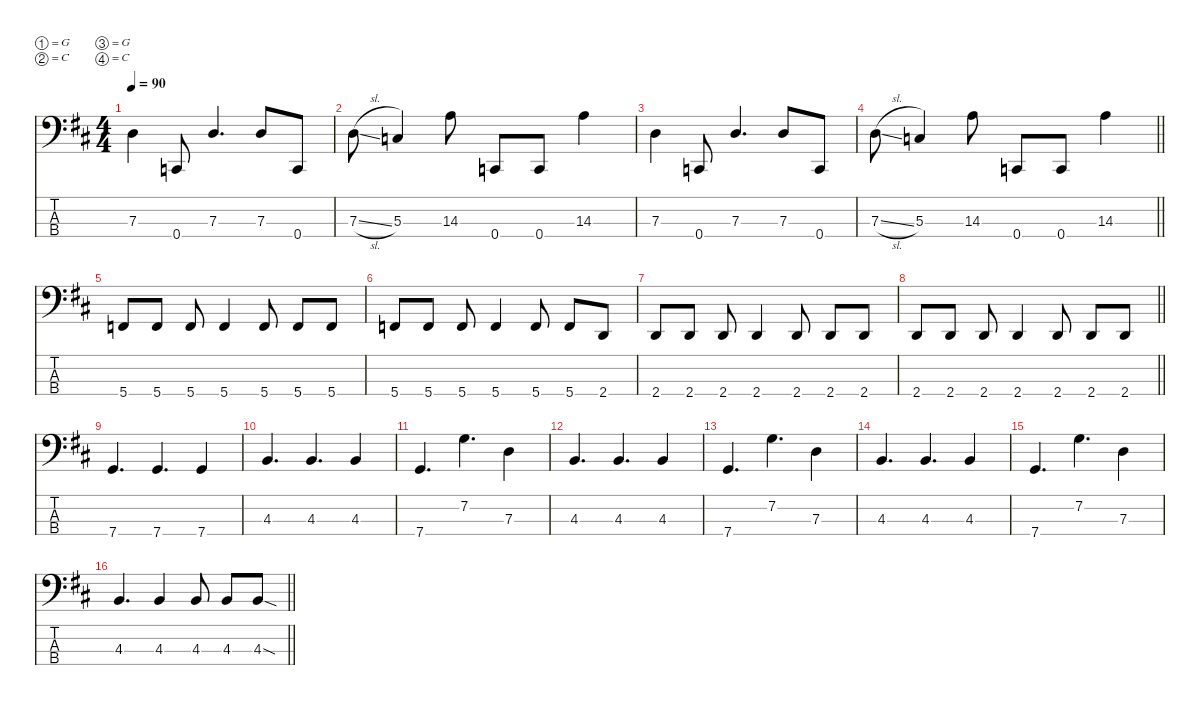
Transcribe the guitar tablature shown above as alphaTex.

\defaultSystemsLayout 4
\hideDynamics
\bracketExtendMode nobrackets
\singleTrackTrackNamePolicy hidden
\multiTrackTrackNamePolicy hidden
\otherSystemsTrackNameOrientation horizontal
\track ("Bass" "el.bs.") {instrument electricbassfinger}
\staff {score tabs}
\tuning (G2 C2 G1 C1)
\ts (4 4)
\tempo 90
\clef f4
\ks bminor
7.3{acc forcenatural}.4{dy mp beam Down} 0.4{acc forcenatural}.8{beam Up} 7.3{acc forcenatural}.4{d beam Up} 7.3{acc forcenatural}.8{beam Up} 0.4{acc forcenatural}.8{beam Up} |
7.3{sl acc forcenatural}.8{beam Down} 5.3{acc forcenatural}.4{dy f beam Up} 14.3{acc forcenatural}.8{dy p beam Down} 0.4{acc forcenatural}.8{dy mp beam Up} 0.4{acc forcenatural}.8{beam Up} 14.3{acc forcenatural}.4{dy p beam Down} |
7.3{acc forcenatural}.4{dy mp beam Down} 0.4{acc forcenatural}.8{beam Up} 7.3{acc forcenatural}.4{d beam Up} 7.3{acc forcenatural}.8{beam Up} 0.4{acc forcenatural}.8{beam Up} |
\barLineRight lightlight
7.3{sl acc forcenatural}.8{beam Down} 5.3{acc forcenatural}.4{dy f beam Up} 14.3{acc forcenatural}.8{dy p beam Down} 0.4{acc forcenatural}.8{dy mp beam Up} 0.4{acc forcenatural}.8{beam Up} 14.3{acc forcenatural}.4{dy p beam Down} |
5.4{acc forcenatural}.8{dy mf beam Up} 5.4{acc forcenatural}.8{beam Up} 5.4{acc forcenatural}.8{beam Up} 5.4{acc forcenatural}.4{beam Up} 5.4{acc forcenatural}.8{beam Up} 5.4{acc forcenatural}.8{beam Up} 5.4{acc forcenatural}.8{beam Up} |
5.4{acc forcenatural}.8{beam Up} 5.4{acc forcenatural}.8{beam Up} 5.4{acc forcenatural}.8{beam Up} 5.4{acc forcenatural}.4{beam Up} 5.4{acc forcenatural}.8{beam Up} 5.4{acc forcenatural}.8{beam Up} 2.4{acc forcenatural}.8{beam Up} |
2.4{acc forcenatural}.8{beam Up} 2.4{acc forcenatural}.8{beam Up} 2.4{acc forcenatural}.8{beam Up} 2.4{acc forcenatural}.4{beam Up} 2.4{acc forcenatural}.8{beam Up} 2.4{acc forcenatural}.8{beam Up} 2.4{acc forcenatural}.8{beam Up} |
\barLineRight lightlight
2.4{acc forcenatural}.8{beam Up} 2.4{acc forcenatural}.8{beam Up} 2.4{acc forcenatural}.8{beam Up} 2.4{acc forcenatural}.4{beam Up} 2.4{acc forcenatural}.8{beam Up} 2.4{acc forcenatural}.8{beam Up} 2.4{acc forcenatural}.8{beam Up} |
7.4{acc forcenatural}.4{d dy f beam Up} 7.4{acc forcenatural}.4{d beam Up} 7.4{acc forcenatural}.4{beam Up} |
4.3{acc forcenatural}.4{d beam Up} 4.3{acc forcenatural}.4{d beam Up} 4.3{acc forcenatural}.4{beam Up} |
7.4{acc forcenatural}.4{d beam Up} 7.2{acc forcenatural}.4{d beam Down} 7.3{acc forcenatural}.4{beam Down} |
4.3{acc forcenatural}.4{d beam Up} 4.3{acc forcenatural}.4{d beam Up} 4.3{acc forcenatural}.4{beam Up} |
7.4{acc forcenatural}.4{d beam Up} 7.2{acc forcenatural}.4{d beam Down} 7.3{acc forcenatural}.4{beam Down} |
4.3{acc forcenatural}.4{d beam Up} 4.3{acc forcenatural}.4{d beam Up} 4.3{acc forcenatural}.4{beam Up} |
7.4{acc forcenatural}.4{d beam Up} 7.2{acc forcenatural}.4{d beam Down} 7.3{acc forcenatural}.4{beam Down} |
\barLineRight lightlight
4.3{acc forcenatural}.4{d beam Up} 4.3{acc forcenatural}.4{beam Up} 4.3{acc forcenatural}.8{beam Up} 4.3{acc forcenatural}.8{beam Up} 4.3{sod acc forcenatural}.8{beam Up}
